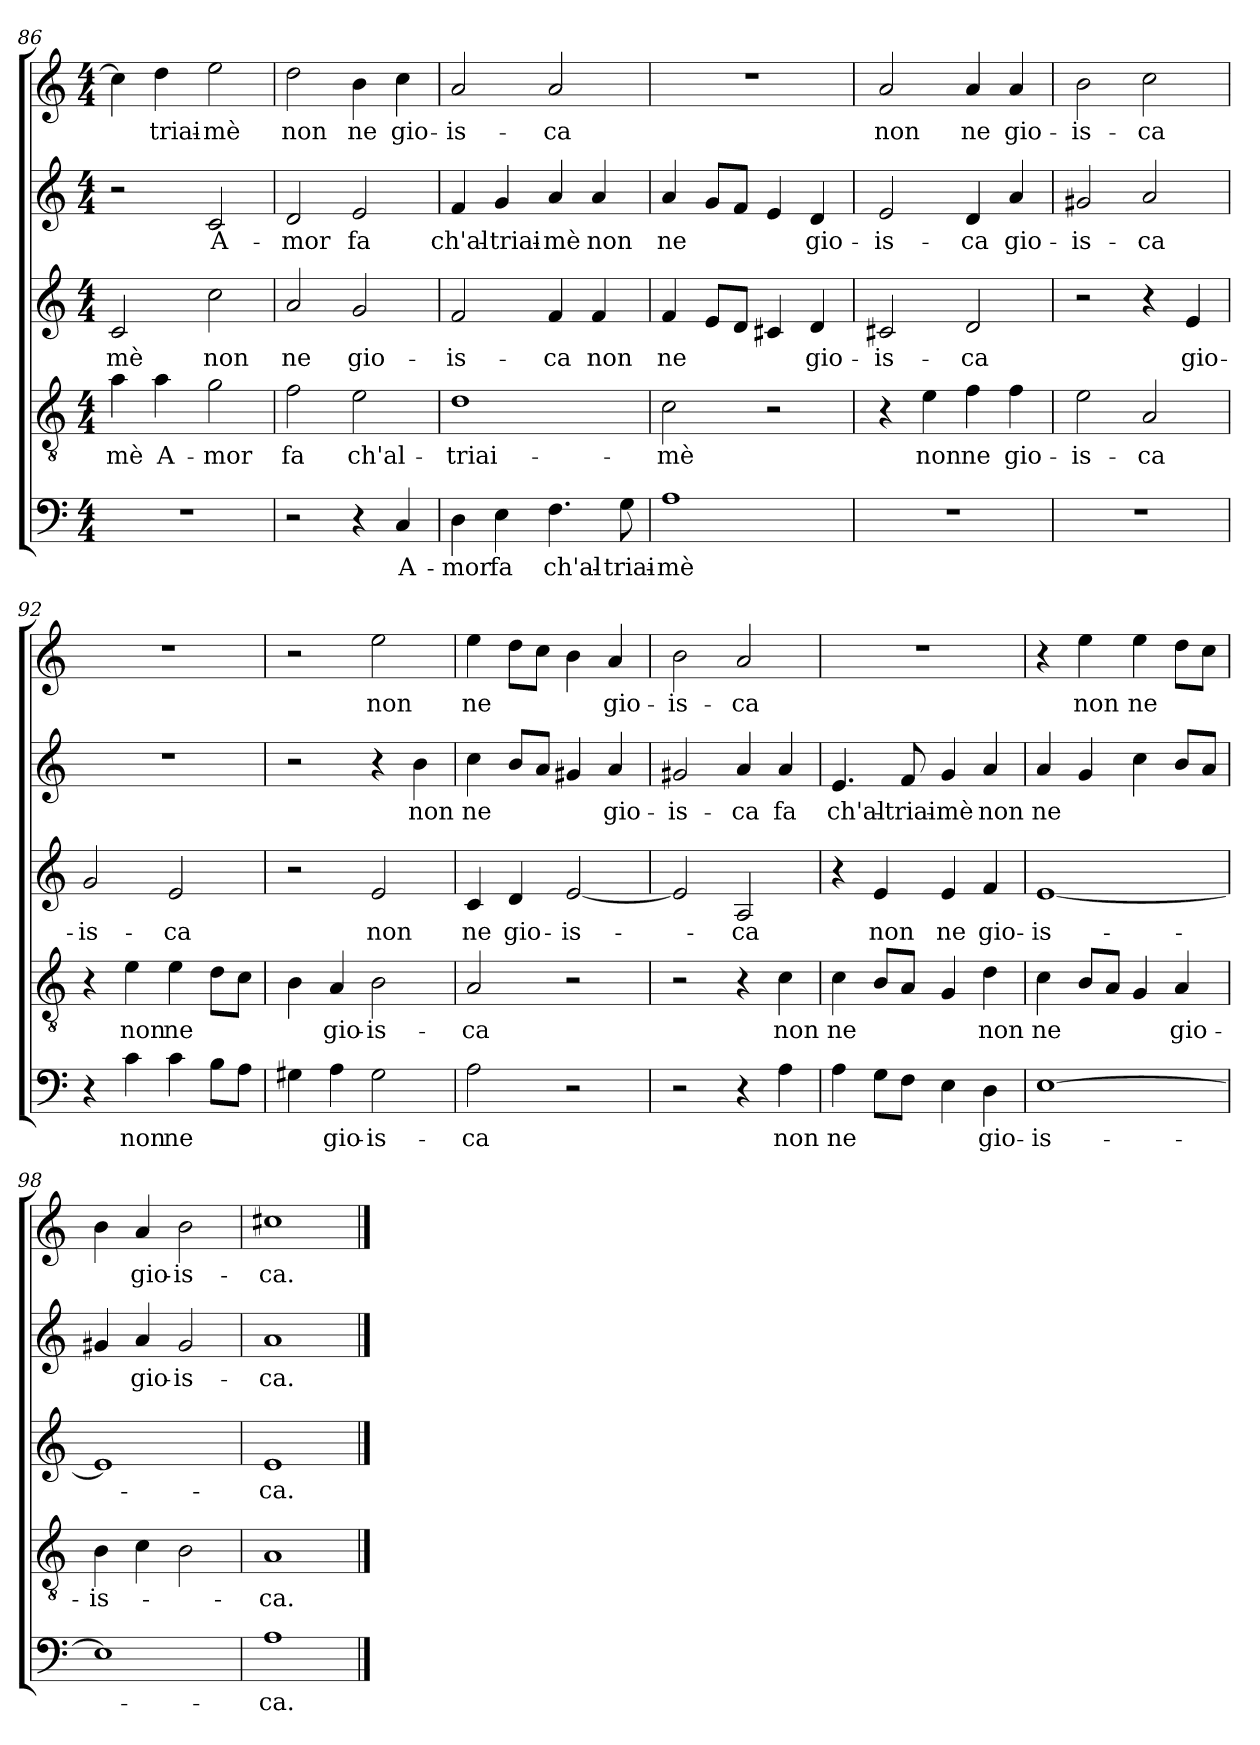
**kern	**text	**kern	**text	**kern	**text	**kern	**text	**kern	**text
*part5	*part5	*part4	*part4	*part3	*part3	*part2	*part2	*part1	*part1
*staff5	*staff5	*staff4	*staff4	*staff3	*staff3	*staff2	*staff2	*staff1	*staff1
*clefF4	*	*clefGv2	*	*clefG2	*	*clefG2	*	*clefG2	*
*k[]	*	*k[]	*	*k[]	*	*k[]	*	*k[]	*
*M4/4	*	*M4/4	*	*M4/4	*	*M4/4	*	*M4/4	*
=86	=86	=86	=86	=86	=86	=86	=86	=86	=86
1r	.	4a\	mè	2c/	mè	2r	.	4cc\]	.
.	.	4a\	A-	.	.	.	.	4dd\	triai-
.	.	2g\	mor	2cc\	non	2c/	A-	2ee\	mè
=87	=87	=87	=87	=87	=87	=87	=87	=87	=87
2r	.	2f\	fa	2a/	ne	2d/	mor	2dd\	non
4r	.	2e\	ch'al-	2g/	gio-	2e/	fa	4b\	ne
4C/	A-	.	.	.	.	.	.	4cc\	gio-
=88	=88	=88	=88	=88	=88	=88	=88	=88	=88
4D\	mor	1d\	triai-	2f/	is-	4f/	ch'al-	2a/	is-
4E\	fa	.	.	.	.	4g/	triai-	.	.
4.F\	ch'al-	.	.	4f/	ca	4a/	mè	2a/	ca
.	.	.	.	4f/	non	4a/	non	.	.
8G\	triai-	.	.	.	.	.	.	.	.
=89	=89	=89	=89	=89	=89	=89	=89	=89	=89
1A\	mè	2c\	mè	4f/	ne	4a/	ne	1r	.
.	.	.	.	8e/L	.	8g/L	.	.	.
.	.	.	.	8d/J	.	8f/J	.	.	.
.	.	2r	.	4c#X/	.	4e/	.	.	.
.	.	.	.	4d/	gio-	4d/	gio-	.	.
=90	=90	=90	=90	=90	=90	=90	=90	=90	=90
1r	.	4r	.	2c#X/	is-	2e/	is-	2a/	non
.	.	4e\	non	.	.	.	.	.	.
.	.	4f\	ne	2d/	ca	4d/	ca	4a/	ne
.	.	4f\	gio-	.	.	4a/	gio-	4a/	gio-
=91	=91	=91	=91	=91	=91	=91	=91	=91	=91
1r	.	2e\	is-	2r	.	2g#X/	is-	2b\	is-
.	.	2A/	ca	4r	.	2a/	ca	2cc\	ca
.	.	.	.	4e/	gio-	.	.	.	.
=92	=92	=92	=92	=92	=92	=92	=92	=92	=92
4r	.	4r	.	2g/	is-	1r	.	1r	.
4c\	non	4e\	non	.	.	.	.	.	.
4c\	ne	4e\	ne	2e/	ca	.	.	.	.
8B\L	.	8d\L	.	.	.	.	.	.	.
8A\J	.	8c\J	.	.	.	.	.	.	.
=93	=93	=93	=93	=93	=93	=93	=93	=93	=93
4G#X\	.	4B\	.	2r	.	2r	.	2r	.
4A\	gio-	4A/	gio-	.	.	.	.	.	.
2G#\	is-	2B\	is-	2e/	non	4r	.	2ee\	non
.	.	.	.	.	.	4b\	non	.	.
=94	=94	=94	=94	=94	=94	=94	=94	=94	=94
2A\	ca	2A/	ca	4c/	ne	4cc\	ne	4ee\	ne
.	.	.	.	4d/	gio-	8b/L	.	8dd\L	.
.	.	.	.	.	.	8a/J	.	8cc\J	.
2r	.	2r	.	[2e/	is-	4g#X/	.	4b\	.
.	.	.	.	.	.	4a/	gio-	4a/	gio-
=95	=95	=95	=95	=95	=95	=95	=95	=95	=95
2r	.	2r	.	2e/]	.	2g#X/	is-	2b\	is-
4r	.	4r	.	2A/	ca	4a/	ca	2a/	ca
4A\	non	4c\	non	.	.	4a/	fa	.	.
=96	=96	=96	=96	=96	=96	=96	=96	=96	=96
4A\	ne	4c\	ne	4r	.	4.e/	ch'al-	1r	.
8G\L	.	8B/L	.	4e/	non	.	.	.	.
8F\J	.	8A/J	.	.	.	8f/	triai-	.	.
4E\	.	4G/	.	4e/	ne	4g/	mè	.	.
4D\	gio-	4d\	non	4f/	gio-	4a/	non	.	.
=97	=97	=97	=97	=97	=97	=97	=97	=97	=97
[1E\	is-	4c\	ne	[1e/	is-	4a/	ne	4r	.
.	.	8B/L	.	.	.	4g/	.	4ee\	non
.	.	8A/J	.	.	.	.	.	.	.
.	.	4G/	.	.	.	4cc\	.	4ee\	ne
.	.	4A/	gio-	.	.	8b/L	.	8dd\L	.
.	.	.	.	.	.	8a/J	.	8cc\J	.
=98	=98	=98	=98	=98	=98	=98	=98	=98	=98
1E\]	.	4B\	is-	1e/]	.	4g#X/	.	4b\	.
.	.	4c\	.	.	.	4a/	gio-	4a/	gio-
.	.	2B\	.	.	.	2g#/	is-	2b\	is-
=99	=99	=99	=99	=99	=99	=99	=99	=99	=99
1A\	ca.	1A/	ca.	1e/	ca.	1a/	ca.	1cc#X\	ca.
==	==	==	==	==	==	==	==	==	==
*-	*-	*-	*-	*-	*-	*-	*-	*-	*-
